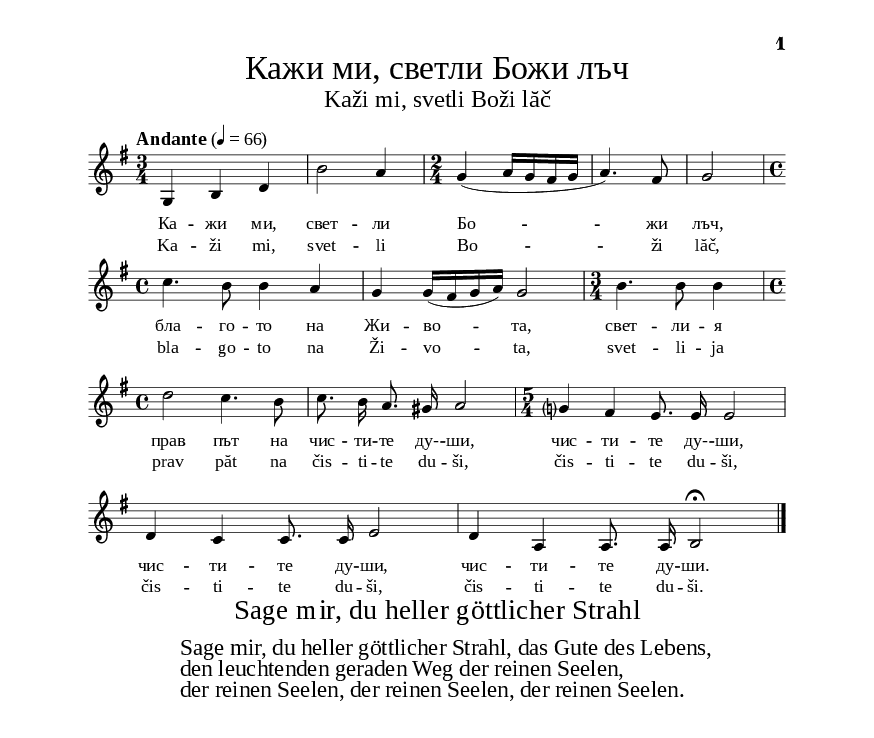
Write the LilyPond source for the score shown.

\version "2.24.2"

% include paper part and global functions
\include "include/globals.ily"

\bookpart {
  \label #'ref167_2
  \tocItem \markup "Кажи ми, светли Божи лъч – Kaži mi, svetli Boži lăč "
  \include "include/bookpart-paper.ily"
  \score {
    \include "include/score-layout.ily"

    \new Voice \absolute {
      \clef treble
      \key g \major
      \time 3/4
      \tempoFunc "Andante" 4 "66"
      \autoBeamOff
      g4  b4  d'4 | % 2
      b'2  a'4 | % 3
      \time 2/4  | % 3
      g'4 (  a'16 [  g'16  fis'16  g'16
      ] | % 4
      a'4. )  fis'8 | % 5
      g'2 \break | % 6
      \time 4/4  | % 6
      c''4.  b'8  b'4  a'4 | % 7
      g'4  g'16 ( [  fis'16  g'16  a'16
      ) ]  g'2 | % 8
      \time 3/4  | % 8
      b'4.  b'8  b'4 \break | % 9
      \time 4/4  | % 9
      d''2  c''4.  b'8 |
      c''8.  b'16  a'8.  gis'16
      a'2 | % 11
      \time 5/4  | % 11
      g'?4  fis'4  e'8.  e'16  e'2
      \break | % 12
      d'4  c'4  c'8.  c'16  e'2 | % 13
      d'4  a4  a8.  a16  b2 ^\fermata
      \bar "|."
    }

    \addlyrics {
      Ка -- жи ми, свет -- ли Бо --
      жи лъч, бла -- го -- то
      на Жи -- во --   та, свет --
      ли -- я прав път на чис -- ти --
      те "ду-" -- ши, чис -- ти -- те "ду-" --
      ши, чис -- ти -- те ду -- ши, чис --
      ти -- те ду -- ши.}
       \addlyrics {
      Ka -- ži mi, svet -- li Bo --
      ži lăč, bla -- go -- to
      na Ži -- vo --   ta, svet --
      li -- ja prav păt na čis -- ti --
      te du -- ši, čis -- ti -- te du --
      ši, čis -- ti -- te du -- ši, čis --
      ti -- te du -- ši.}

        \header {
          title = \titleFunc "Кажи ми, светли Божи лъч" "Kaži mi, svetli Boži lăč"
        }

        \midi{}

      } % score

      % include foreign translation(s) of the song
      \version "2.24.4"

\markup \fill-line { \fontsize #deTitleFontSize "Sage mir, du heller göttlicher Strahl" }

\markup \null
\markup \null
\markup \abs-fontsize #11 \override #`(baseline-skip . ,bgCoupletBaselineSkip) {
  \fill-line {
    \hspace #0.1
    \column {
      \line {
        \bold "  "
        \column {
         "Sage mir, du heller göttlicher Strahl, das Gute des Lebens,"
          "den leuchtenden geraden Weg der reinen Seelen,"
          "der reinen Seelen, der reinen Seelen, der reinen Seelen."
        }
      }
      
    }\hspace #0.1
  }
}


    } % bookpart

    % Più mosso
    %
